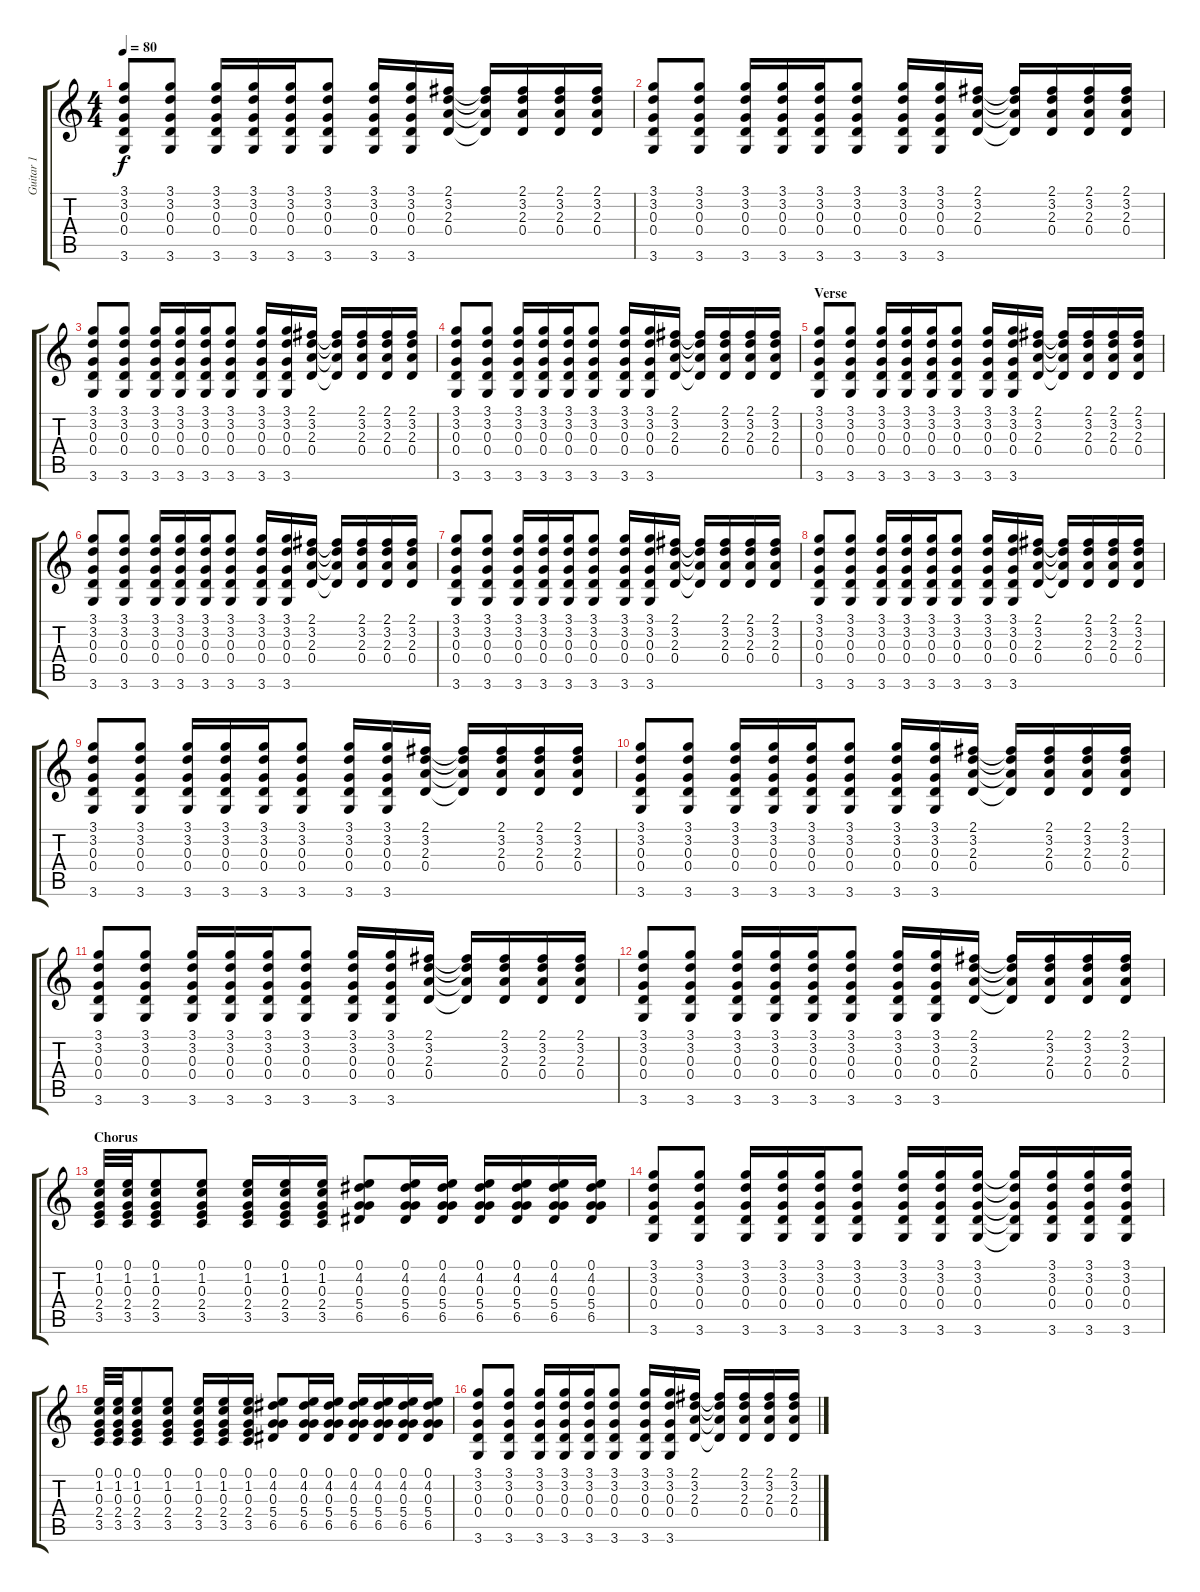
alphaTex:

\track ("Guitar 1" "Guitar 1") {instrument distortionguitar}
\staff {score tabs}
\tuning (E4 B3 G3 D3 A2 E2) {hide}
\ts (4 4)
\tempo 80
\clef g2
\ks c
(3.1 3.2 0.3 0.4 3.6).8{dy f instrument distortionguitar} (3.1 3.2 0.3 0.4 3.6).8 (3.1 3.2 0.3 0.4 3.6).16 (3.1 3.2 0.3 0.4 3.6).16 (3.1 3.2 0.3 0.4 3.6).16 (3.1 3.2 0.3 0.4 3.6).8 (3.1 3.2 0.3 0.4 3.6).16 (3.1 3.2 0.3 0.4 3.6).16 (2.1 3.2 2.3 0.4).16 (2.1{t} 3.2{t} 2.3{t} 0.4{t}).16 (2.1 3.2 2.3 0.4).16 (2.1 3.2 2.3 0.4).16 (2.1 3.2 2.3 0.4).16 |
(3.1 3.2 0.3 0.4 3.6).8 (3.1 3.2 0.3 0.4 3.6).8 (3.1 3.2 0.3 0.4 3.6).16 (3.1 3.2 0.3 0.4 3.6).16 (3.1 3.2 0.3 0.4 3.6).16 (3.1 3.2 0.3 0.4 3.6).8 (3.1 3.2 0.3 0.4 3.6).16 (3.1 3.2 0.3 0.4 3.6).16 (2.1 3.2 2.3 0.4).16 (2.1{t} 3.2{t} 2.3{t} 0.4{t}).16 (2.1 3.2 2.3 0.4).16 (2.1 3.2 2.3 0.4).16 (2.1 3.2 2.3 0.4).16 |
(3.1 3.2 0.3 0.4 3.6).8 (3.1 3.2 0.3 0.4 3.6).8 (3.1 3.2 0.3 0.4 3.6).16 (3.1 3.2 0.3 0.4 3.6).16 (3.1 3.2 0.3 0.4 3.6).16 (3.1 3.2 0.3 0.4 3.6).8 (3.1 3.2 0.3 0.4 3.6).16 (3.1 3.2 0.3 0.4 3.6).16 (2.1 3.2 2.3 0.4).16 (2.1{t} 3.2{t} 2.3{t} 0.4{t}).16 (2.1 3.2 2.3 0.4).16 (2.1 3.2 2.3 0.4).16 (2.1 3.2 2.3 0.4).16 |
(3.1 3.2 0.3 0.4 3.6).8 (3.1 3.2 0.3 0.4 3.6).8 (3.1 3.2 0.3 0.4 3.6).16 (3.1 3.2 0.3 0.4 3.6).16 (3.1 3.2 0.3 0.4 3.6).16 (3.1 3.2 0.3 0.4 3.6).8 (3.1 3.2 0.3 0.4 3.6).16 (3.1 3.2 0.3 0.4 3.6).16 (2.1 3.2 2.3 0.4).16 (2.1{t} 3.2{t} 2.3{t} 0.4{t}).16 (2.1 3.2 2.3 0.4).16 (2.1 3.2 2.3 0.4).16 (2.1 3.2 2.3 0.4).16 |
\section ("" "Verse")
(3.1 3.2 0.3 0.4 3.6).8 (3.1 3.2 0.3 0.4 3.6).8 (3.1 3.2 0.3 0.4 3.6).16 (3.1 3.2 0.3 0.4 3.6).16 (3.1 3.2 0.3 0.4 3.6).16 (3.1 3.2 0.3 0.4 3.6).8 (3.1 3.2 0.3 0.4 3.6).16 (3.1 3.2 0.3 0.4 3.6).16 (2.1 3.2 2.3 0.4).16 (2.1{t} 3.2{t} 2.3{t} 0.4{t}).16 (2.1 3.2 2.3 0.4).16 (2.1 3.2 2.3 0.4).16 (2.1 3.2 2.3 0.4).16 |
(3.1 3.2 0.3 0.4 3.6).8 (3.1 3.2 0.3 0.4 3.6).8 (3.1 3.2 0.3 0.4 3.6).16 (3.1 3.2 0.3 0.4 3.6).16 (3.1 3.2 0.3 0.4 3.6).16 (3.1 3.2 0.3 0.4 3.6).8 (3.1 3.2 0.3 0.4 3.6).16 (3.1 3.2 0.3 0.4 3.6).16 (2.1 3.2 2.3 0.4).16 (2.1{t} 3.2{t} 2.3{t} 0.4{t}).16 (2.1 3.2 2.3 0.4).16 (2.1 3.2 2.3 0.4).16 (2.1 3.2 2.3 0.4).16 |
(3.1 3.2 0.3 0.4 3.6).8 (3.1 3.2 0.3 0.4 3.6).8 (3.1 3.2 0.3 0.4 3.6).16 (3.1 3.2 0.3 0.4 3.6).16 (3.1 3.2 0.3 0.4 3.6).16 (3.1 3.2 0.3 0.4 3.6).8 (3.1 3.2 0.3 0.4 3.6).16 (3.1 3.2 0.3 0.4 3.6).16 (2.1 3.2 2.3 0.4).16 (2.1{t} 3.2{t} 2.3{t} 0.4{t}).16 (2.1 3.2 2.3 0.4).16 (2.1 3.2 2.3 0.4).16 (2.1 3.2 2.3 0.4).16 |
(3.1 3.2 0.3 0.4 3.6).8 (3.1 3.2 0.3 0.4 3.6).8 (3.1 3.2 0.3 0.4 3.6).16 (3.1 3.2 0.3 0.4 3.6).16 (3.1 3.2 0.3 0.4 3.6).16 (3.1 3.2 0.3 0.4 3.6).8 (3.1 3.2 0.3 0.4 3.6).16 (3.1 3.2 0.3 0.4 3.6).16 (2.1 3.2 2.3 0.4).16 (2.1{t} 3.2{t} 2.3{t} 0.4{t}).16 (2.1 3.2 2.3 0.4).16 (2.1 3.2 2.3 0.4).16 (2.1 3.2 2.3 0.4).16 |
(3.1 3.2 0.3 0.4 3.6).8 (3.1 3.2 0.3 0.4 3.6).8 (3.1 3.2 0.3 0.4 3.6).16 (3.1 3.2 0.3 0.4 3.6).16 (3.1 3.2 0.3 0.4 3.6).16 (3.1 3.2 0.3 0.4 3.6).8 (3.1 3.2 0.3 0.4 3.6).16 (3.1 3.2 0.3 0.4 3.6).16 (2.1 3.2 2.3 0.4).16 (2.1{t} 3.2{t} 2.3{t} 0.4{t}).16 (2.1 3.2 2.3 0.4).16 (2.1 3.2 2.3 0.4).16 (2.1 3.2 2.3 0.4).16 |
(3.1 3.2 0.3 0.4 3.6).8 (3.1 3.2 0.3 0.4 3.6).8 (3.1 3.2 0.3 0.4 3.6).16 (3.1 3.2 0.3 0.4 3.6).16 (3.1 3.2 0.3 0.4 3.6).16 (3.1 3.2 0.3 0.4 3.6).8 (3.1 3.2 0.3 0.4 3.6).16 (3.1 3.2 0.3 0.4 3.6).16 (2.1 3.2 2.3 0.4).16 (2.1{t} 3.2{t} 2.3{t} 0.4{t}).16 (2.1 3.2 2.3 0.4).16 (2.1 3.2 2.3 0.4).16 (2.1 3.2 2.3 0.4).16 |
(3.1 3.2 0.3 0.4 3.6).8 (3.1 3.2 0.3 0.4 3.6).8 (3.1 3.2 0.3 0.4 3.6).16 (3.1 3.2 0.3 0.4 3.6).16 (3.1 3.2 0.3 0.4 3.6).16 (3.1 3.2 0.3 0.4 3.6).8 (3.1 3.2 0.3 0.4 3.6).16 (3.1 3.2 0.3 0.4 3.6).16 (2.1 3.2 2.3 0.4).16 (2.1{t} 3.2{t} 2.3{t} 0.4{t}).16 (2.1 3.2 2.3 0.4).16 (2.1 3.2 2.3 0.4).16 (2.1 3.2 2.3 0.4).16 |
(3.1 3.2 0.3 0.4 3.6).8 (3.1 3.2 0.3 0.4 3.6).8 (3.1 3.2 0.3 0.4 3.6).16 (3.1 3.2 0.3 0.4 3.6).16 (3.1 3.2 0.3 0.4 3.6).16 (3.1 3.2 0.3 0.4 3.6).8 (3.1 3.2 0.3 0.4 3.6).16 (3.1 3.2 0.3 0.4 3.6).16 (2.1 3.2 2.3 0.4).16 (2.1{t} 3.2{t} 2.3{t} 0.4{t}).16 (2.1 3.2 2.3 0.4).16 (2.1 3.2 2.3 0.4).16 (2.1 3.2 2.3 0.4).16 |
\section ("" "Chorus")
(0.1 1.2 0.3 2.4 3.5).32 (0.1 1.2 0.3 2.4 3.5).32 (0.1 1.2 0.3 2.4 3.5).8 (0.1 1.2 0.3 2.4 3.5).8 (0.1 1.2 0.3 2.4 3.5).16 (0.1 1.2 0.3 2.4 3.5).16 (0.1 1.2 0.3 2.4 3.5).16 (0.1 4.2 0.3 5.4 6.5).8 (0.1 4.2 0.3 5.4 6.5).16 (0.1 4.2 0.3 5.4 6.5).16 (0.1 4.2 0.3 5.4 6.5).16 (0.1 4.2 0.3 5.4 6.5).16 (0.1 4.2 0.3 5.4 6.5).16 (0.1 4.2 0.3 5.4 6.5).16 |
(3.1 3.2 0.3 0.4 3.6).8 (3.1 3.2 0.3 0.4 3.6).8 (3.1 3.2 0.3 0.4 3.6).16 (3.1 3.2 0.3 0.4 3.6).16 (3.1 3.2 0.3 0.4 3.6).16 (3.1 3.2 0.3 0.4 3.6).8 (3.1 3.2 0.3 0.4 3.6).16 (3.1 3.2 0.3 0.4 3.6).16 (3.1 3.2 0.3 0.4 3.6).16 (3.1{t} 3.2{t} 0.3{t} 0.4{t} 3.6{t}).16 (3.1 3.2 0.3 0.4 3.6).16 (3.1 3.2 0.3 0.4 3.6).16 (3.1 3.2 0.3 0.4 3.6).16 |
(0.1 1.2 0.3 2.4 3.5).32 (0.1 1.2 0.3 2.4 3.5).32 (0.1 1.2 0.3 2.4 3.5).8 (0.1 1.2 0.3 2.4 3.5).8 (0.1 1.2 0.3 2.4 3.5).16 (0.1 1.2 0.3 2.4 3.5).16 (0.1 1.2 0.3 2.4 3.5).16 (0.1 4.2 0.3 5.4 6.5).8 (0.1 4.2 0.3 5.4 6.5).16 (0.1 4.2 0.3 5.4 6.5).16 (0.1 4.2 0.3 5.4 6.5).16 (0.1 4.2 0.3 5.4 6.5).16 (0.1 4.2 0.3 5.4 6.5).16 (0.1 4.2 0.3 5.4 6.5).16 |
(3.1 3.2 0.3 0.4 3.6).8 (3.1 3.2 0.3 0.4 3.6).8 (3.1 3.2 0.3 0.4 3.6).16 (3.1 3.2 0.3 0.4 3.6).16 (3.1 3.2 0.3 0.4 3.6).16 (3.1 3.2 0.3 0.4 3.6).8 (3.1 3.2 0.3 0.4 3.6).16 (3.1 3.2 0.3 0.4 3.6).16 (2.1 3.2 2.3 0.4).16 (2.1{t} 3.2{t} 2.3{t} 0.4{t}).16 (2.1 3.2 2.3 0.4).16 (2.1 3.2 2.3 0.4).16 (2.1 3.2 2.3 0.4).16
